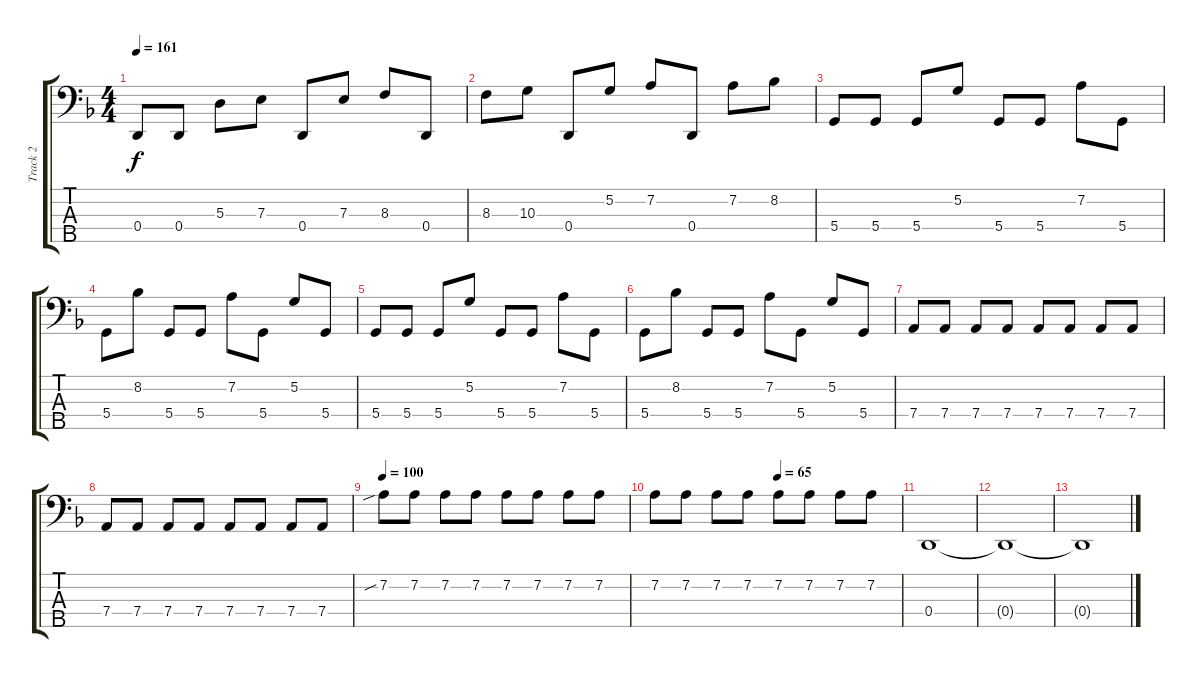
\track ("Track 2" "Track 2") {instrument electricbassfinger}
\staff {score tabs}
\tuning (G2 D2 A1 D1 B0) {hide}
\ts (4 4)
\tempo 161
\clef f4
\ks f
0.4.8{dy f} 0.4.8 5.3.8 7.3.8 0.4.8 7.3.8 8.3.8 0.4.8 |
8.3.8 10.3.8 0.4.8 5.2.8 7.2.8 0.4.8 7.2.8 8.2.8 |
5.4.8 5.4.8 5.4.8 5.2.8 5.4.8 5.4.8 7.2.8 5.4.8 |
5.4.8 8.2.8 5.4.8 5.4.8 7.2.8 5.4.8 5.2.8 5.4.8 |
5.4.8 5.4.8 5.4.8 5.2.8 5.4.8 5.4.8 7.2.8 5.4.8 |
5.4.8 8.2.8 5.4.8 5.4.8 7.2.8 5.4.8 5.2.8 5.4.8 |
7.4.8 7.4.8 7.4.8 7.4.8 7.4.8 7.4.8 7.4.8 7.4.8 |
7.4.8 7.4.8 7.4.8 7.4.8 7.4.8 7.4.8 7.4.8 7.4.8 |
\tempo 100
7.2{sib}.8 7.2.8 7.2.8 7.2.8 7.2.8 7.2.8 7.2.8 7.2.8 |
\tempo (65 0.5)
7.2.8 7.2.8 7.2.8 7.2.8 7.2.8 7.2.8 7.2.8 7.2.8 |
0.4.1 |
0.4{t}.1{volume 0} |
0.4{t}.1
